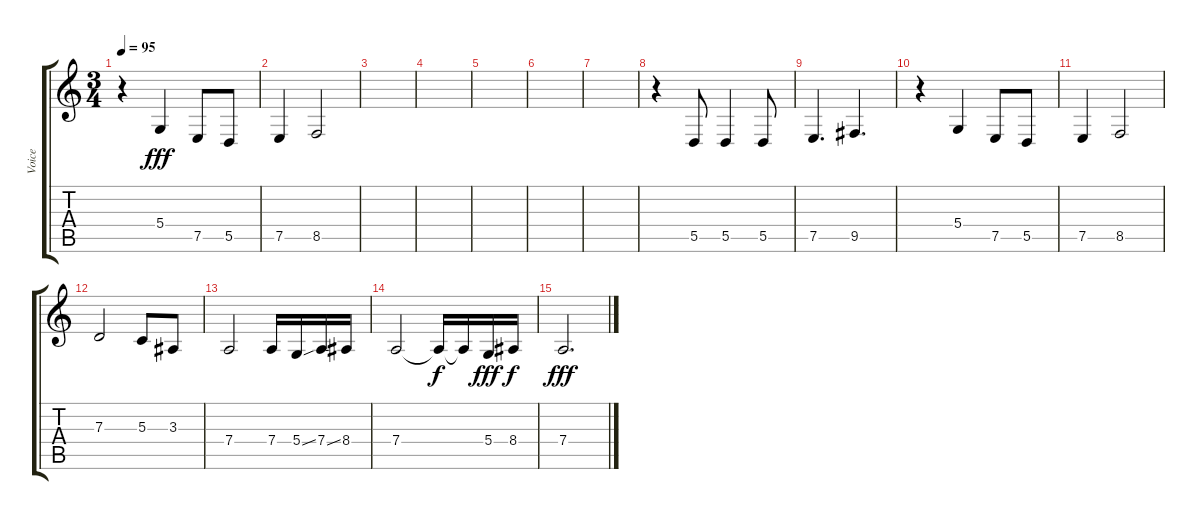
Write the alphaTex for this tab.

\track ("Voice" "Voice") {instrument flute}
\staff {score tabs}
\tuning (E4 B3 G3 D3 A2 E2) {hide}
\ts (3 4)
\tempo 95
\clef g2
\ks c
r.4{dy fff} 5.4.4 7.5.8 5.5.8 |
7.5.4 8.5.2 |
|
|
|
|
|
r.4 5.5.8 5.5.4 5.5.8 |
7.5.4{d} 9.5.4{d} |
r.4 5.4.4 7.5.8 5.5.8 |
7.5.4 8.5.2 |
7.3.2 5.3.8 3.3.8 |
7.4.2 7.4.16 5.4{ss}.16 7.4{ss}.16 8.4.16 |
7.4.2 7.4{t}.16{dy f} 7.4{t}.16 5.4.16{dy fff} 8.4.16{dy f} |
7.4.2{d dy fff}
